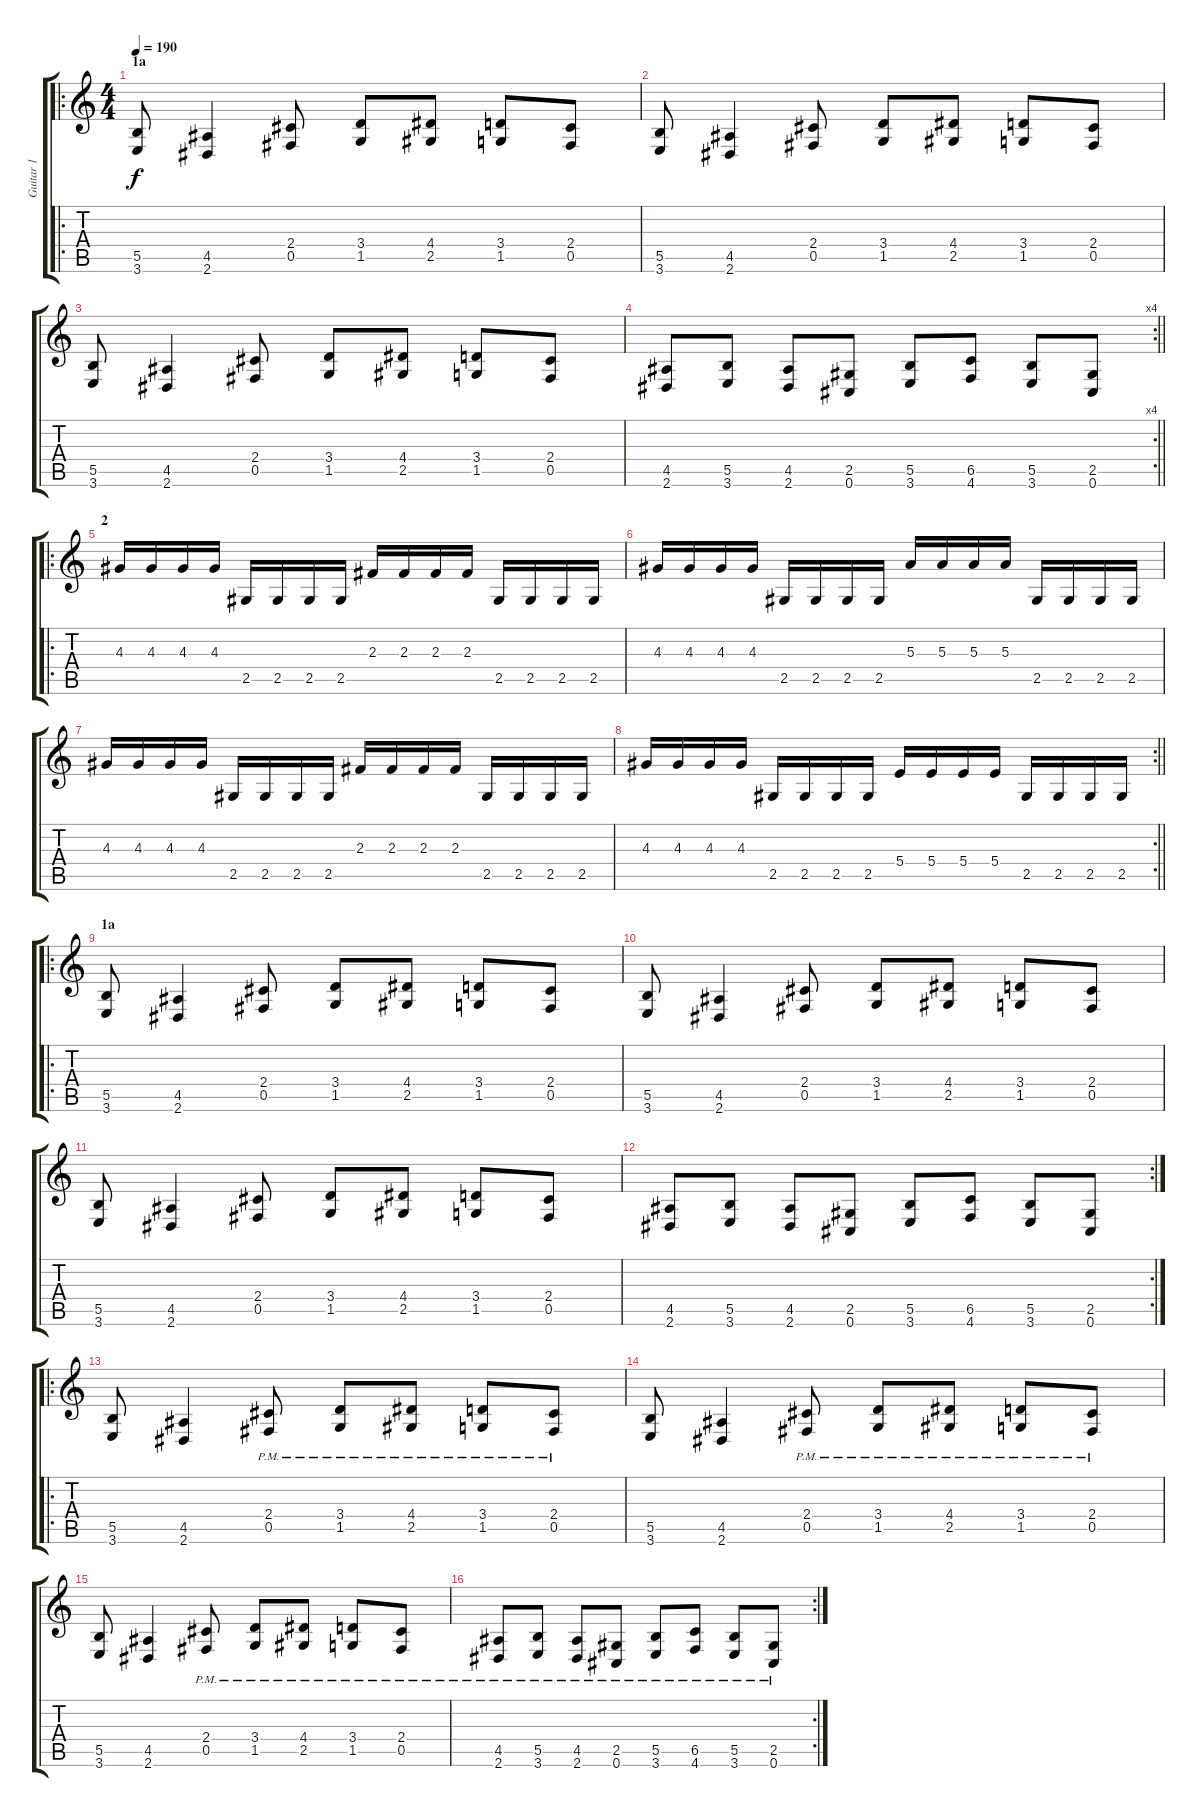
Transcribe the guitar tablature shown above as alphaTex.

\track ("Guitar 1" "Guitar 1") {instrument distortionguitar}
\staff {score tabs}
\tuning (Db4 Ab3 E3 B2 Gb2 Db2) {hide}
\ro
\ts (4 4)
\section ("" "1a")
\tempo 190
\clef g2
\ks c
(5.5 3.6).8{dy f instrument distortionguitar} (4.5 2.6).4 (2.4 0.5).8 (3.4 1.5).8 (4.4 2.5).8 (3.4 1.5).8 (2.4 0.5).8 |
(5.5 3.6).8 (4.5 2.6).4 (2.4 0.5).8 (3.4 1.5).8 (4.4 2.5).8 (3.4 1.5).8 (2.4 0.5).8 |
(5.5 3.6).8 (4.5 2.6).4 (2.4 0.5).8 (3.4 1.5).8 (4.4 2.5).8 (3.4 1.5).8 (2.4 0.5).8 |
\rc 4
\barLineRight lightlight
(4.5 2.6).8 (5.5 3.6).8 (4.5 2.6).8 (2.5 0.6).8 (5.5 3.6).8 (6.5 4.6).8 (5.5 3.6).8 (2.5 0.6).8 |
\ro
\section ("" "2")
4.3.16 4.3.16 4.3.16 4.3.16 2.5.16 2.5.16 2.5.16 2.5.16 2.3.16 2.3.16 2.3.16 2.3.16 2.5.16 2.5.16 2.5.16 2.5.16 |
4.3.16 4.3.16 4.3.16 4.3.16 2.5.16 2.5.16 2.5.16 2.5.16 5.3.16 5.3.16 5.3.16 5.3.16 2.5.16 2.5.16 2.5.16 2.5.16 |
4.3.16 4.3.16 4.3.16 4.3.16 2.5.16 2.5.16 2.5.16 2.5.16 2.3.16 2.3.16 2.3.16 2.3.16 2.5.16 2.5.16 2.5.16 2.5.16 |
\rc 2
\barLineRight lightlight
4.3.16 4.3.16 4.3.16 4.3.16 2.5.16 2.5.16 2.5.16 2.5.16 5.4.16 5.4.16 5.4.16 5.4.16 2.5.16 2.5.16 2.5.16 2.5.16 |
\ro
\section ("" "1a")
(5.5 3.6).8 (4.5 2.6).4 (2.4 0.5).8 (3.4 1.5).8 (4.4 2.5).8 (3.4 1.5).8 (2.4 0.5).8 |
(5.5 3.6).8 (4.5 2.6).4 (2.4 0.5).8 (3.4 1.5).8 (4.4 2.5).8 (3.4 1.5).8 (2.4 0.5).8 |
(5.5 3.6).8 (4.5 2.6).4 (2.4 0.5).8 (3.4 1.5).8 (4.4 2.5).8 (3.4 1.5).8 (2.4 0.5).8 |
\rc 2
(4.5 2.6).8 (5.5 3.6).8 (4.5 2.6).8 (2.5 0.6).8 (5.5 3.6).8 (6.5 4.6).8 (5.5 3.6).8 (2.5 0.6).8 |
\ro
(5.5 3.6).8 (4.5 2.6).4 (2.4{pm} 0.5{pm}).8 (3.4{pm} 1.5{pm}).8 (4.4{pm} 2.5{pm}).8 (3.4{pm} 1.5{pm}).8 (2.4{pm} 0.5{pm}).8 |
(5.5 3.6).8 (4.5 2.6).4 (2.4{pm} 0.5{pm}).8 (3.4{pm} 1.5{pm}).8 (4.4{pm} 2.5{pm}).8 (3.4{pm} 1.5{pm}).8 (2.4{pm} 0.5{pm}).8 |
(5.5 3.6).8 (4.5 2.6).4 (2.4{pm} 0.5{pm}).8 (3.4{pm} 1.5{pm}).8 (4.4{pm} 2.5{pm}).8 (3.4{pm} 1.5{pm}).8 (2.4{pm} 0.5{pm}).8 |
\rc 2
(4.5{pm} 2.6{pm}).8 (5.5{pm} 3.6{pm}).8 (4.5{pm} 2.6{pm}).8 (2.5{pm} 0.6{pm}).8 (5.5{pm} 3.6{pm}).8 (6.5{pm} 4.6{pm}).8 (5.5{pm} 3.6{pm}).8 (2.5{pm} 0.6{pm}).8
